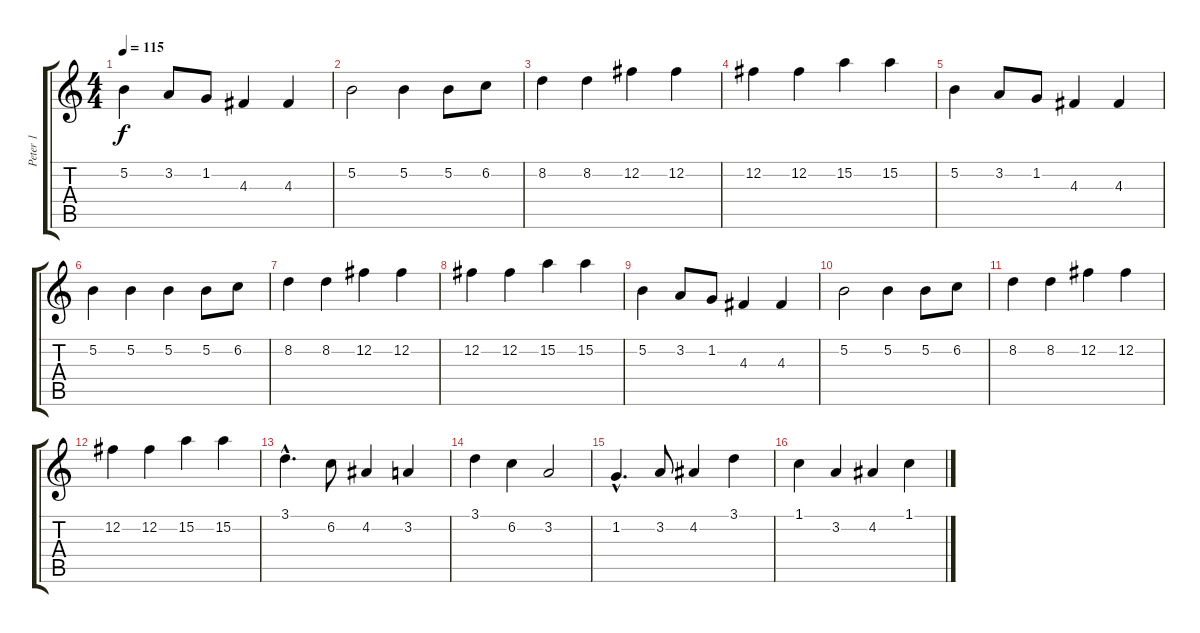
\track ("Peter 1" "Peter 1") {instrument distortionguitar}
\staff {score tabs}
\tuning (B3 Gb3 D3 A2 E2 B1) {hide}
\ts (4 4)
\tempo 115
\clef g2
\ks c
5.2.4{dy f} 3.2.8 1.2.8 4.3.4 4.3.4 |
5.2.2 5.2.4 5.2.8 6.2.8 |
8.2.4 8.2.4 12.2.4 12.2.4 |
12.2.4 12.2.4 15.2.4 15.2.4 |
5.2.4 3.2.8 1.2.8 4.3.4 4.3.4 |
5.2.4 5.2.4 5.2.4 5.2.8 6.2.8 |
8.2.4 8.2.4 12.2.4 12.2.4 |
12.2.4 12.2.4 15.2.4 15.2.4 |
5.2.4 3.2.8 1.2.8 4.3.4 4.3.4 |
5.2.2 5.2.4 5.2.8 6.2.8 |
8.2.4 8.2.4 12.2.4 12.2.4 |
12.2.4 12.2.4 15.2.4 15.2.4 |
3.1{hac}.4{d} 6.2.8 4.2.4 3.2.4 |
3.1.4 6.2.4 3.2.2 |
1.2{hac}.4{d} 3.2.8 4.2.4 3.1.4 |
1.1.4 3.2.4 4.2.4 1.1.4
